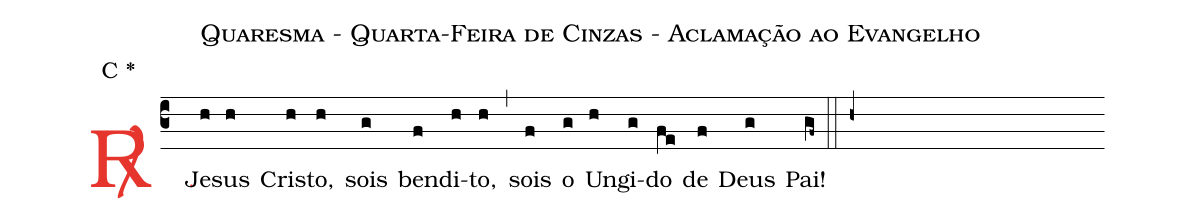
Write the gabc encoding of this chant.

name: Quaresma - Quarta-Feira de Cinzas - Aclamação ao Evangelho;
mode: C *;
%%
(c3)

<c><sp>R/</sp>.</c>() Je(h)sus(h) Cris(h)to,(h) sois(g) ben(f)di(h)to,(h) (,)
sois(f) o(g) Un(h)gi(g)do(fe) de(f) Deus(g) Pai!(gf~)

(::)

(h+)
